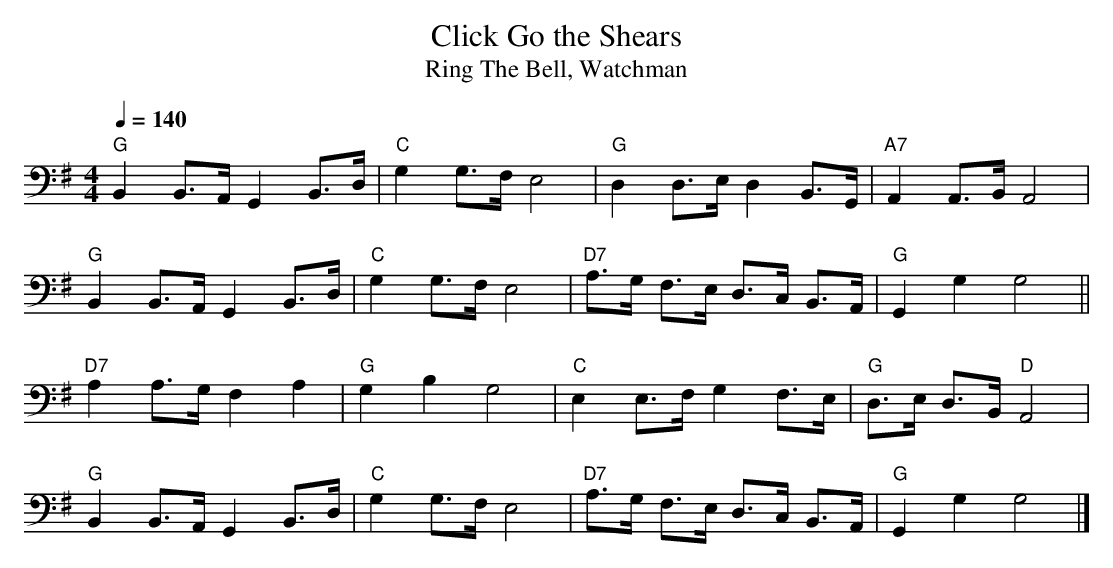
X:1
T: Click Go the Shears
T: Ring The Bell, Watchman
M: 4/4
L: 1/8
Q: 1/4=140
K: Gmaj clef=bass middle=d
"G" B2 B>A G2 B>d | "C" g2 g>f e4 | "G" d2 d>e d2 B>G | "A7" A2 A>B A4 |
"G" B2 B>A G2 B>d | "C" g2 g>f e4 | "D7" a>g f>e d>c B>A | "G" G2 g2 g4 ||
"D7" a2 a>g f2 a2 | "G" g2 b2 g4 | "C" e2 e>f g2 f>e | "G" d>e d>B "D" A4 |
"G" B2 B>A G2 B>d | "C" g2 g>f e4 | "D7" a>g f>e d>c B>A | "G" G2 g2 g4 |]
